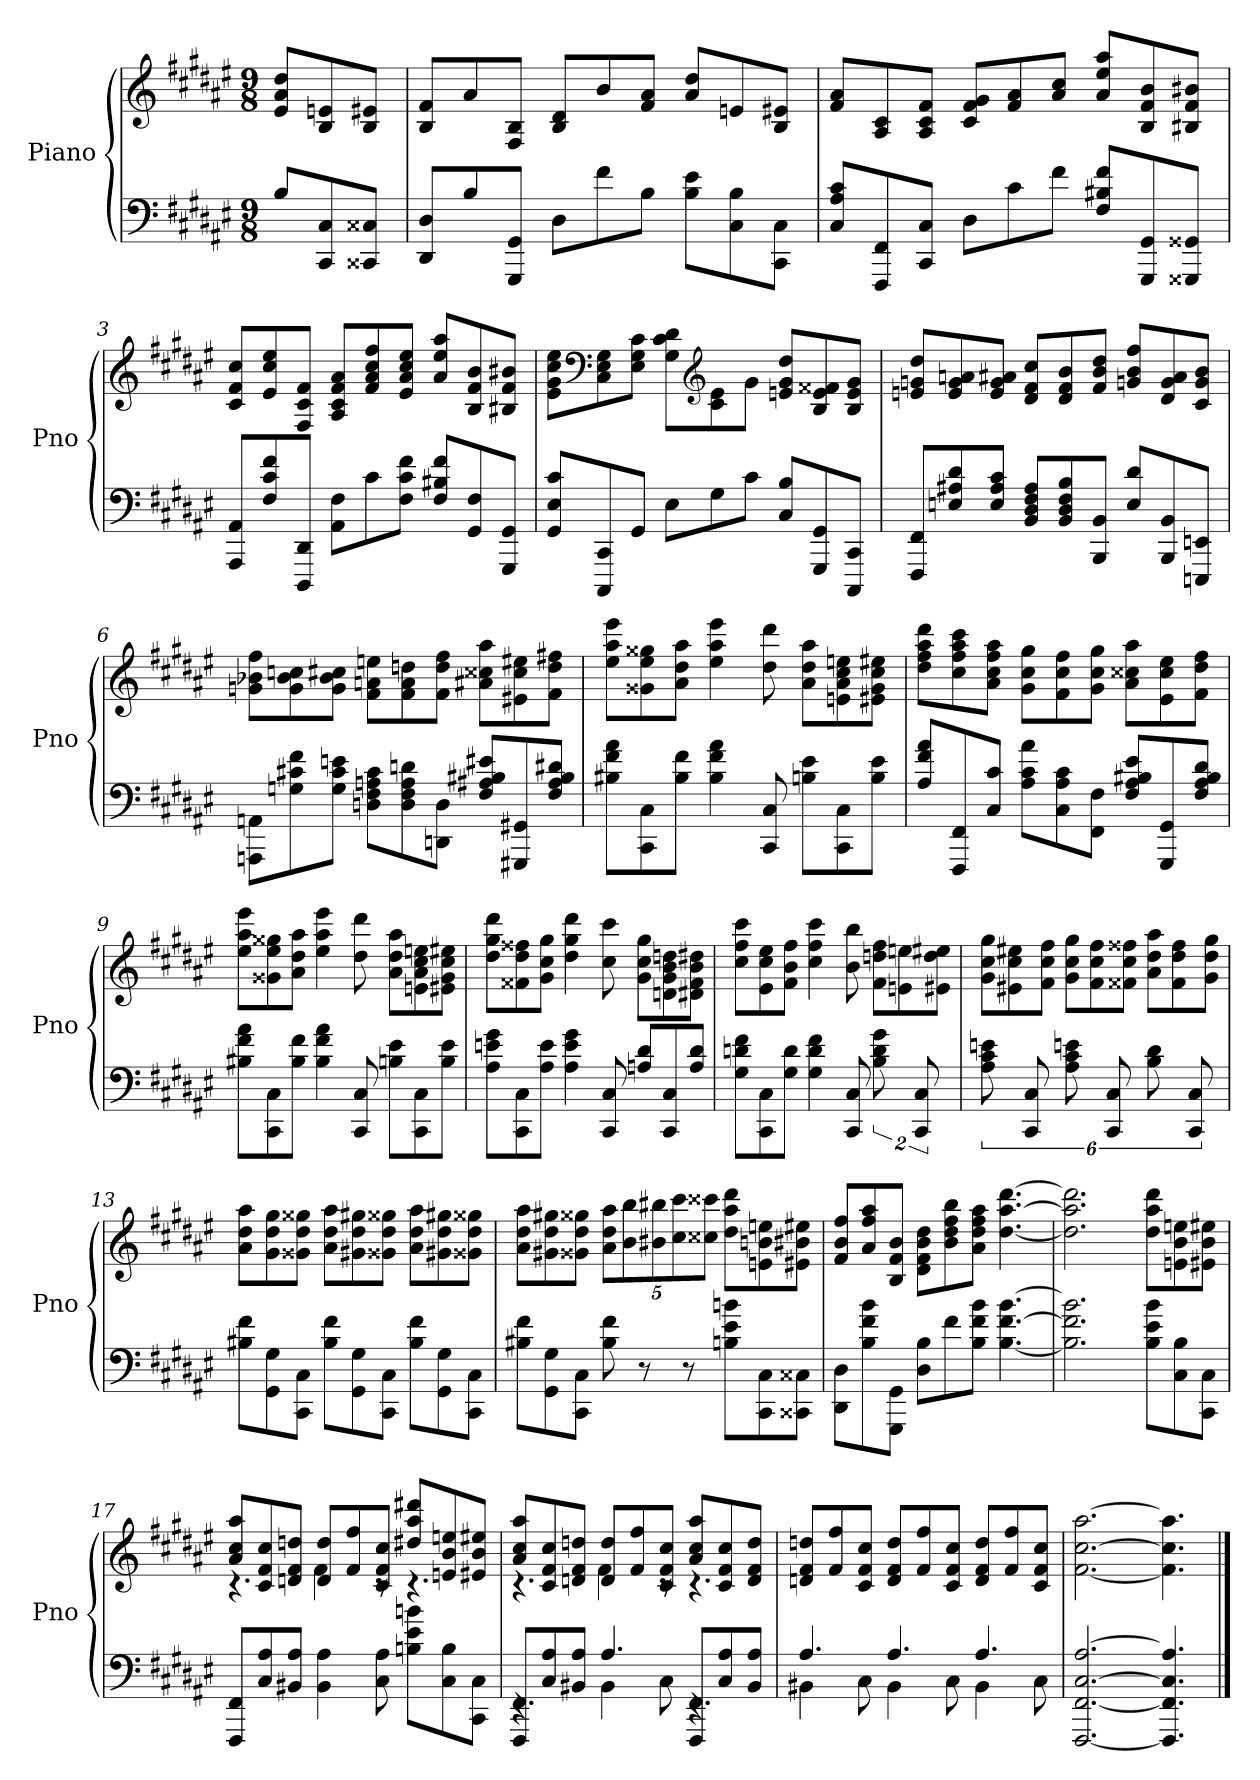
**kern	**kern
*part1	*part1
*staff2	*staff1
*I"Piano	*
*I'Pno	*
*clefF4	*clefG2
*k[f#c#g#d#a#e#]	*k[f#c#g#d#a#e#]
*F#:	*F#:
*M9/8	*M9/8
=	=
8BL	8e# 8a# 8dd#L
8CC# 8C#	8B 8en
8CC##X 8C##XJ	8B 8e#XJ
=1	=1
8DD# 8D#L	8B 8f#L
8B	8a#
8GGG# 8GG#J	8F# 8BJ
8D#L	8B 8d#L
8f#	8b
8BJ	8f# 8a#J
8B 8e#L	8a# 8dd#L
8C# 8B	8en
8CC# 8C#J	8B 8e#XJ
=2	=2
8C# 8A# 8c#L	8f# 8a#L
8FFF# 8FF#	8A# 8c#
8CC# 8C#J	8A# 8c# 8f#J
8D#L	8c# 8f# 8g#L
8c#	8f# 8a#
8f#J	8a# 8cc#J
8F# 8B#X 8f#L	8a# 8ee# 8aa#L
8GGG# 8GG#	8B 8f# 8b
8GGG##X 8GG##XJ	8B#X 8f# 8b#XJ
=3	=3
8AAA# 8AA#L	8c# 8f# 8cc#L
8F# 8c# 8f#	8e# 8cc# 8ee#
8DDD# 8DD#J	8F# 8c# 8f#J
8AA# 8F#L	8A# 8c# 8f# 8a#L
8c#	8f# 8a# 8cc# 8ff#
8F# 8c# 8f#J	8e# 8a# 8cc# 8ee#J
8F# 8B#X 8f#L	8a# 8ee# 8aa#L
8GG# 8F#	8B 8f# 8b
8GGG# 8GG#J	8B#X 8f# 8b#XJ
=4	=4
8GG# 8E# 8c#L	8e# 8g# 8cc# 8ee#L
*	*clefF4
8CCC# 8CC#	8C# 8E# 8G#
8GG#J	8E# 8G# 8c#J
8E#L	8G# 8c# 8d#L
*	*clefG2
8G#	8c# 8e#
8c#J	8g#J
8C# 8BL	8en 8g# 8dd#L
8GGG# 8GG#	8B 8e 8f##X
8CCC# 8CC#J	8B 8e 8g#J
=5	=5
8FFF# 8FF#L	8en 8gn 8dd#L
8En 8A#X 8d#	8e 8g 8an
8E 8A# 8c#J	8e 8g 8a#XJ
8BB 8D# 8F# 8A#L	8d# 8f# 8cc#L
8BB 8D# 8F# 8B	8d# 8f# 8b
8BBB 8BBJ	8f# 8b 8dd#J
8E 8d#L	8gn 8b 8ff#L
8BBB 8BB	8d# 8g 8a#
8EEEn 8EEnJ	8c# 8g 8bJ
=6	=6
8AAAn 8AAnL	8gn 8b-X 8ff#L
8Gn 8c#X 8f#	8g 8b- 8ccn
8G 8c# 8enJ	8g 8b- 8cc#XJ
8Dn 8F# 8An 8c#L	8f# 8an 8eenL
8D 8F# 8A 8dn	8f# 8a 8ddn
8DDn 8DJ	8f# 8dd 8ff#J
8F# 8A#X 8B#X 8e#XL	8a#X 8cc##X 8aa#L
8GGG#X 8GG#X	8e#X 8cc## 8ee#X
8F# 8A# 8B# 8d#XJ	8f# 8dd 8ff#XJ
=7	=7
8B#X 8f# 8a#L	8ee# 8aa# 8eee#L
8CC# 8C#	8g##X 8ee# 8gg##X
8B# 8f#J	8a# 8dd# 8aa#J
4B# 4f# 4a#	4ee# 4aa# 4eee#
8CC# 8C#	8dd# 8ddd#
8Bn 8e#L	8a# 8dd# 8aa#L
8CC# 8C#	8en 8a# 8cc# 8een
8B 8e#J	8e#X 8g## 8cc# 8ee#XJ
=8	=8
8A# 8f# 8a#L	8dd# 8ff# 8aa# 8ddd#L
8FFF# 8FF#	8cc# 8ff# 8aa# 8ccc#
8C# 8c#J	8a# 8cc# 8ff# 8aa#J
8A# 8c# 8a#L	8g# 8cc# 8gg#L
8C# 8A# 8c#	8f# 8cc# 8ff#
8FF# 8F#J	8g# 8cc# 8gg#J
8F# 8A# 8B#X 8e#L	8a# 8cc##X 8aa#L
8GGG# 8GG#	8e# 8cc## 8ee#
8F# 8A# 8B# 8d#J	8f# 8dd# 8ff#J
=9	=9
8B#X 8f# 8a#L	8ee# 8aa# 8eee#L
8CC# 8C#	8g##X 8ee# 8gg##X
8B# 8f#J	8a# 8dd# 8aa#J
4B# 4f# 4a#	4ee# 4aa# 4eee#
8CC# 8C#	8dd# 8ddd#
8Bn 8e#L	8a# 8dd# 8aa#L
8CC# 8C#	8en 8a# 8cc# 8een
8B 8e#J	8e#X 8g## 8cc# 8ee#XJ
=10	=10
8A# 8en 8g#L	8dd# 8gg# 8ddd#L
8CC# 8C#	8f##X 8dd# 8ff##X
8A# 8eJ	8g# 8cc# 8gg#J
4A# 4e 4g#	4dd# 4gg# 4ddd#
8CC# 8C#	8cc# 8ccc#
8An 8d#L	8g# 8cc# 8gg#L
8CC# 8C#	8dn 8g# 8b 8ddn
8A 8d#J	8d#X 8f## 8b 8dd#XJ
=11	=11
8G# 8dn 8f#L	8cc# 8ff# 8ccc#L
8CC# 8C#	8e# 8cc# 8ee#
8G# 8dJ	8f# 8b 8ff#J
4G# 4d 4f#	4cc# 4ff# 4ccc#
8CC# 8C#	8b 8bb
16%3B 16%3d 16%3g#	8f# 8ddn 8ff#L
.	8en 8een
16%3CC# 16%3C#	.
.	8e#X 8dd 8ee#XJ
=12	=12
16%3A# 16%3c# 16%3en	8g# 8cc# 8gg#L
.	8e#X 8cc# 8ee#X
16%3CC# 16%3C#	.
.	8f# 8cc# 8ff#J
16%3A# 16%3c# 16%3en	8g# 8cc# 8gg#L
.	8f# 8cc# 8ff#
16%3CC# 16%3C#	.
.	8f##X 8cc# 8ff##XJ
16%3B 16%3d#	8a# 8dd# 8aa#L
.	8f## 8dd# 8ff##
16%3CC# 16%3C#	.
.	8g# 8dd# 8gg#J
=13	=13
8B#X 8f#L	8a# 8dd# 8aa#L
8GG# 8G#	8g# 8dd# 8gg#
8CC# 8C#J	8g##X 8dd# 8gg##XJ
8B# 8f#L	8a# 8dd# 8aa#L
8GG# 8G#	8g#X 8dd# 8gg#X
8CC# 8C#J	8g##X 8dd# 8gg##XJ
8B# 8f#L	8a# 8dd# 8aa#L
8GG# 8G#	8g#X 8dd# 8gg#X
8CC# 8C#J	8g##X 8dd# 8gg##XJ
=14	=14
8B#X 8f#L	8a# 8dd# 8aa#L
8GG# 8G#	8g#X 8dd# 8gg#X
8CC# 8C#J	8g##X 8dd# 8gg##XJ
8B# 8f#	40%3a# 40%3dd# 40%3aa#L
.	40%3b 40%3bb
8r	.
.	40%3b#X 40%3bb#X
.	40%3cc# 40%3ccc#
8r	.
.	40%3cc##X 40%3ccc##XJ
8Bn 8e# 8bnL	8dd# 8aa# 8ddd#L
8CC# 8C#	8en 8bn 8een
8CC##X 8C##XJ	8e#X 8b#X 8ee#XJ
=15	=15
8DD# 8D#L	8f# 8b 8ff#L
8B 8f# 8b	8a# 8ff# 8aa#
8GGG# 8GG#J	8B 8f# 8bJ
8D# 8BL	8d# 8f# 8b 8dd#L
8f#	8b 8dd# 8ff# 8bb
8B 8f# 8bJ	8a# 8dd# 8ff# 8aa#J
[4.B [4.f# [4.b	[4.dd# [4.aa# [4.ddd#
=16	=16
2.B] 2.f#] 2.b]	2.dd#] 2.aa#] 2.ddd#]
8B 8e# 8bL	8dd# 8aa# 8ddd#L
8C# 8B	8en 8b 8een
8CC# 8C#J	8e#X 8b 8ee#XJ
=17	=17
*	*^
8FFF# 8FF#L	8a# 8cc# 8aa#L	4.rc
8C# 8A#	8c# 8f# 8cc#	.
8BB#X 8A#J	8dn 8f# 8ddnJ	.
4BB# 4A#	8d 8ddL	4f#
.	8f# 8ff#	.
8C# 8A#	8c# 8f# 8cc#J	8rc
8Bn 8e# 8bnL	8dd#X 8aa# 8ddd#XL	4.rc
8C# 8B	8en 8b 8een	.
8CC# 8C#J	8e#X 8b 8ee#XJ	.
=18	=18	=18
*^	*	*
8FFF# 8FF#L	4.rEE	8a# 8cc# 8aa#L	4.rc
8C# 8A#	.	8c# 8f# 8cc#	.
8BB#X 8A#J	.	8dn 8f# 8ddnJ	.
4.A#	4BB#	8d 8ddL	4f#
.	.	8f# 8ff#	.
.	8C#	8c# 8f# 8cc#J	8rc
8FFF# 8FF#L	4.rEE	8a# 8cc# 8aa#L	4.rc
8C# 8A#	.	8c# 8f# 8cc#	.
8BB# 8A#J	.	8d 8f# 8ddJ	.
*	*	*v	*v
=19	=19	=19
4.A#	4BB#X	8dn 8f# 8ddnL
.	.	8f# 8ff#
.	8C#	8c# 8f# 8cc#J
4.A#	4BB#	8d 8f# 8ddL
.	.	8f# 8ff#
.	8C#	8c# 8f# 8cc#J
4.A#	4BB#	8d 8f# 8ddL
.	.	8f# 8ff#
.	8C#	8c# 8f# 8cc#J
*v	*v	*
=20	=20
[2.FFF# [2.FF# [2.C# [2.A#	[2.f# [2.cc# [2.aa#
4.FFF#] 4.FF#] 4.C#] 4.A#]	4.f#] 4.cc#] 4.aa#]
==	==
*-	*-
